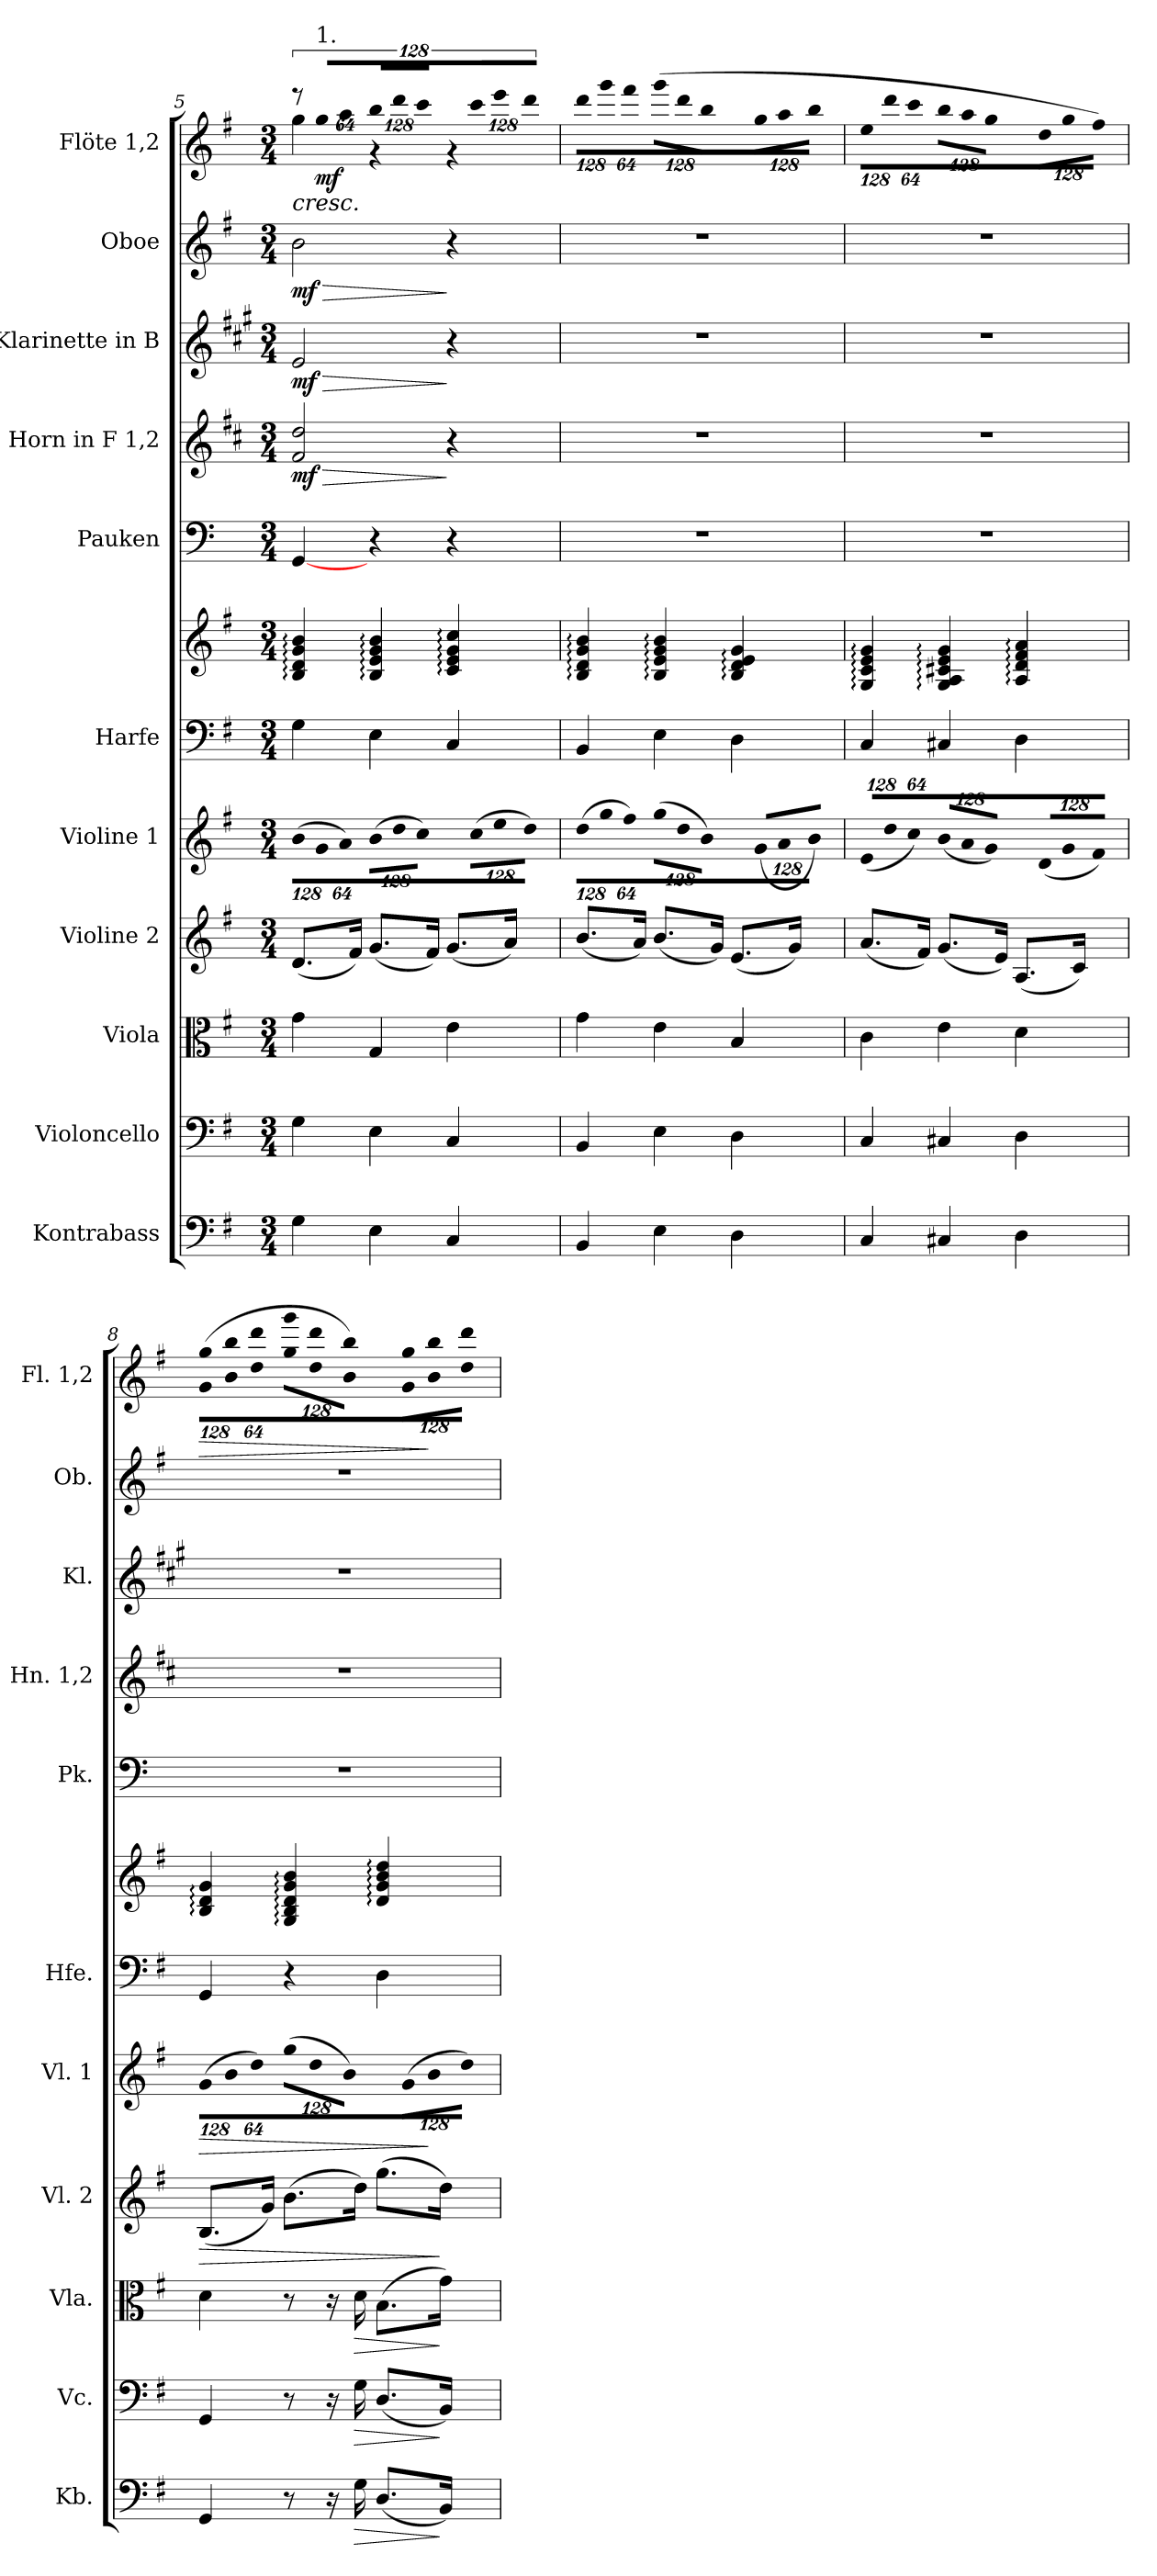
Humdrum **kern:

**kern	**dynam	**kern	**dynam	**kern	**dynam	**kern	**dynam	**kern	**dynam	**kern	**kern	**kern	**kern	**dynam	**kern	**dynam	**kern	**dynam	**kern	**dynam
*part11	*part11	*part10	*part10	*part9	*part9	*part8	*part8	*part7	*part7	*part6	*part6	*part5	*part4	*part4	*part3	*part3	*part2	*part2	*part1	*part1
*staff12	*staff12	*staff11	*staff11	*staff10	*staff10	*staff9	*staff9	*staff8	*staff8	*staff7	*staff6	*staff5	*staff4	*staff4	*staff3	*staff3	*staff2	*staff2	*staff1	*staff1
*I"Kontrabass	*	*I"Violoncello	*	*I"Viola	*	*I"Violine 2	*	*I"Violine 1	*	*I"Harfe	*	*I"Pauken	*I"Horn in F 1,2	*	*I"Klarinette in B	*	*I"Oboe	*	*I"Flöte 1,2	*
*I'Kb.	*	*I'Vc.	*	*I'Vla.	*	*I'Vl. 2	*	*I'Vl. 1	*	*I'Hfe.	*	*I'Pk.	*I'Hn. 1,2	*	*I'Kl.	*	*I'Ob.	*	*I'Fl. 1,2	*
*clefF4	*	*clefF4	*	*clefC3	*	*clefG2	*	*clefG2	*	*clefF4	*clefG2	*clefF4	*clefG2	*	*clefG2	*	*clefG2	*	*clefG2	*
*ITrd7c12	*	*	*	*	*	*	*	*	*	*	*	*	*ITrd4c7	*	*ITrd1c2	*	*	*	*	*
*k[f#]	*	*k[f#]	*	*k[f#]	*	*k[f#]	*	*k[f#]	*	*k[f#]	*k[f#]	*k[]	*k[f#]	*	*k[f#]	*	*k[f#]	*	*k[f#]	*
*G:	*	*G:	*	*G:	*	*G:	*	*G:	*	*G:	*G:	*C:	*G:	*	*G:	*	*G:	*	*G:	*
*M3/4	*	*M3/4	*	*M3/4	*	*M3/4	*	*M3/4	*	*M3/4	*M3/4	*M3/4	*M3/4	*	*M3/4	*	*M3/4	*	*M3/4	*
*	*	*	*	*	*	*	*	*Xbrackettup	*	*	*	*	*	*	*	*	*	*	*	*
=5	=5	=5	=5	=5	=5	=5	=5	=5	=5	=5	=5	=5	=5	=5	=5	=5	=5	=5	=5	=5
!	!	!	!	!	!	!	!	!LO:N:vis=8	!	!	!	!	!	!LO:HP:b	!	!LO:HP:b	!	!LO:HP:b	!LO:N:vis=8	!LO:HP:b
*	*	*	*	*	*	*	*	*	*	*	*	*	*	*	*	*	*	*	*^	*
4GGi\	.	4Gi\	.	4gi\	.	(8.di/L	.	(1024%85bi/L	.	4Gi\	4Bi/: 4di: 4gi: 4bi:	[4GGi/	2Bi/ 2gi	> mf	2di/	> mf	2bi\	> mf	1024%85r	4ggi\)	<
!	!	!	!	!	!	!	!	!	!	!	!	!	!	!	!	!	!	!	!LO:TX:a:t=1.	!	!
!	!	!	!	!	!	!	!	!LO:N:vis=8	!	!	!	!	!	!	!	!	!	!	!LO:N:vis=8	!	!
.	.	.	.	.	.	.	.	1024%85gi/	.	.	.	.	.	.	.	.	.	.	1024%85ggi/L	.	mf
!	!	!	!	!	!	!	!	!LO:N:vis=8	!	!	!	!	!	!	!	!	!	!	!LO:N:vis=8	!	!
.	.	.	.	.	.	.	.	512%43ai/J)	.	.	.	.	.	.	.	.	.	.	512%43aai/J	.	.
.	.	.	.	.	.	16f#i/Jk)	.	.	.	.	.	.	.	.	.	.	.	.	.	.	.
!	!	!	!	!	!	!	!	!LO:N:vis=8	!	!	!	!	!	!	!	!	!	!	!	!	!
*	*	*	*	*	*	*	*	*	*	*	*	*	*	*	*	*	*	*	*Xbrackettup	*	*
!	!	!	!	!	!	!	!	!	!	!	!	!	!	!	!	!	!	!	!LO:N:vis=8	!	!
4EEi\	.	4Ei\	.	4Gi/	.	(8.gi/L	.	(1024%85bi\L	.	4Ei\	4Bi/: 4ei: 4gi: 4bi:	4r	.	.	.	.	.	.	(1024%85bbi/L	4r	.
!	!	!	!	!	!	!	!	!LO:N:vis=8	!	!	!	!	!	!	!	!	!	!	!LO:N:vis=8	!	!
.	.	.	.	.	.	.	.	1024%85ddi\	.	.	.	.	.	.	.	.	.	.	1024%85dddi/	.	.
!	!	!	!	!	!	!	!	!LO:N:vis=8	!	!	!	!	!	!	!	!	!	!	!LO:N:vis=8	!	!
.	.	.	.	.	.	.	.	512%43cci\J)	.	.	.	.	.	.	.	.	.	.	512%43ccci/J	.	.
.	.	.	.	.	.	16f#i/Jk)	.	.	.	.	.	.	.	.	.	.	.	.	.	.	.
!	!	!	!	!	!	!	!	!LO:N:vis=8	!	!	!	!	!	!	!	!	!	!	!LO:N:vis=8	!	!
4CCi/	.	4Ci/	.	4ei\	.	(8.gi/L	.	(1024%85cci\L	.	4Ci/	4ci/: 4ei: 4gi: 4cci:	4r	4r	]	4r	]	4r	]	1024%85ccci/L	4r	[
!	!	!	!	!	!	!	!	!LO:N:vis=8	!	!	!	!	!	!	!	!	!	!	!LO:N:vis=8	!	!
.	.	.	.	.	.	.	.	1024%85eei\	.	.	.	.	.	.	.	.	.	.	1024%85eeei/	.	.
!	!	!	!	!	!	!	!	!LO:N:vis=8	!	!	!	!	!	!	!	!	!	!	!LO:N:vis=8	!	!
.	.	.	.	.	.	.	.	512%43ddi\J)	.	.	.	.	.	.	.	.	.	.	512%43dddi/J	.	.
.	.	.	.	.	.	16ai/Jk)	.	.	.	.	.	.	.	.	.	.	.	.	.	.	.
*	*	*	*	*	*	*	*	*	*	*	*	*	*	*	*	*	*	*	*v	*v	*
=6	=6	=6	=6	=6	=6	=6	=6	=6	=6	=6	=6	=6	=6	=6	=6	=6	=6	=6	=6	=6
!	!	!	!	!	!	!	!	!LO:N:vis=8	!	!	!	!LO:N:vis=1	!LO:N:vis=1	!	!LO:N:vis=1	!	!LO:N:vis=1	!	!LO:N:vis=8	!
4BBBi/	.	4BBi/	.	4gi\	.	(8.bi/L	.	(1024%85ddi\L	.	4BBi/	4Bi/: 4di: 4gi: 4bi:	2.r	2.r	.	2.r	.	2.r	.	1024%85dddi\L	.
!	!	!	!	!	!	!	!	!LO:N:vis=8	!	!	!	!	!	!	!	!	!	!	!LO:N:vis=8	!
.	.	.	.	.	.	.	.	1024%85ggi\	.	.	.	.	.	.	.	.	.	.	1024%85gggi\	.
!	!	!	!	!	!	!	!	!LO:N:vis=8	!	!	!	!	!	!	!	!	!	!	!LO:N:vis=8	!
.	.	.	.	.	.	.	.	512%43ff#i\J)	.	.	.	.	.	.	.	.	.	.	(512%43fff#i\J	.
.	.	.	.	.	.	16ai/Jk)	.	.	.	.	.	.	.	.	.	.	.	.	.	.
!	!	!	!	!	!	!	!	!LO:N:vis=8	!	!	!	!	!	!	!	!	!	!	!LO:N:vis=8	!
4EEi\	.	4Ei\	.	4ei\	.	(8.bi/L	.	(1024%85ggi\L	.	4Ei\	4Bi/: 4ei: 4gi: 4bi:	.	.	.	.	.	.	.	(1024%85gggi\L	.
!	!	!	!	!	!	!	!	!LO:N:vis=8	!	!	!	!	!	!	!	!	!	!	!LO:N:vis=8	!
.	.	.	.	.	.	.	.	1024%85ddi\	.	.	.	.	.	.	.	.	.	.	1024%85dddi\	.
!	!	!	!	!	!	!	!	!LO:N:vis=8	!	!	!	!	!	!	!	!	!	!	!LO:N:vis=8	!
.	.	.	.	.	.	.	.	512%43bi\J)	.	.	.	.	.	.	.	.	.	.	512%43bbi\J	.
.	.	.	.	.	.	16gi/Jk)	.	.	.	.	.	.	.	.	.	.	.	.	.	.
!	!	!	!	!	!	!	!	!LO:N:vis=8	!	!	!	!	!	!	!	!	!	!	!LO:N:vis=8	!
4DDi\	.	4Di\	.	4Bi/	.	(8.ei/L	.	(1024%85gi/L	.	4Di\	4Bi/: 4di: 4ei: 4gi:	.	.	.	.	.	.	.	1024%85ggi\L	.
!	!	!	!	!	!	!	!	!LO:N:vis=8	!	!	!	!	!	!	!	!	!	!	!LO:N:vis=8	!
.	.	.	.	.	.	.	.	1024%85ai/	.	.	.	.	.	.	.	.	.	.	1024%85aai\	.
!	!	!	!	!	!	!	!	!LO:N:vis=8	!	!	!	!	!	!	!	!	!	!	!LO:N:vis=8	!
.	.	.	.	.	.	.	.	512%43bi/J)	.	.	.	.	.	.	.	.	.	.	512%43bbi\J	.
.	.	.	.	.	.	16gi/Jk)	.	.	.	.	.	.	.	.	.	.	.	.	.	.
=7	=7	=7	=7	=7	=7	=7	=7	=7	=7	=7	=7	=7	=7	=7	=7	=7	=7	=7	=7	=7
!	!	!	!	!	!	!	!	!LO:N:vis=8	!	!	!	!LO:N:vis=1	!LO:N:vis=1	!	!LO:N:vis=1	!	!LO:N:vis=1	!	!LO:N:vis=8	!
4CCi/	.	4Ci/	.	4ci\	.	(8.ai/L	.	(1024%85ei/L	.	4Ci/	4Gi/: 4ci: 4ei: 4gi:	2.r	2.r	.	2.r	.	2.r	.	1024%85eei\L	.
!	!	!	!	!	!	!	!	!LO:N:vis=8	!	!	!	!	!	!	!	!	!	!	!LO:N:vis=8	!
.	.	.	.	.	.	.	.	1024%85ddi/	.	.	.	.	.	.	.	.	.	.	1024%85dddi\	.
!	!	!	!	!	!	!	!	!LO:N:vis=8	!	!	!	!	!	!	!	!	!	!	!LO:N:vis=8	!
.	.	.	.	.	.	.	.	512%43cci/J)	.	.	.	.	.	.	.	.	.	.	512%43ccci\J	.
.	.	.	.	.	.	16f#i/Jk)	.	.	.	.	.	.	.	.	.	.	.	.	.	.
!	!	!	!	!	!	!	!	!LO:N:vis=8	!	!	!	!	!	!	!	!	!	!	!LO:N:vis=8	!
4CC#Xi/	.	4C#Xi/	.	4ei\	.	(8.gi/L	.	(1024%85bi/L	.	4C#Xi/	4Gi/: 4Ai: 4c#Xi: 4ei: 4gi:	.	.	.	.	.	.	.	1024%85bbi\L	.
!	!	!	!	!	!	!	!	!LO:N:vis=8	!	!	!	!	!	!	!	!	!	!	!LO:N:vis=8	!
.	.	.	.	.	.	.	.	1024%85ai/	.	.	.	.	.	.	.	.	.	.	1024%85aai\	.
!	!	!	!	!	!	!	!	!LO:N:vis=8	!	!	!	!	!	!	!	!	!	!	!LO:N:vis=8	!
.	.	.	.	.	.	.	.	512%43gi/J)	.	.	.	.	.	.	.	.	.	.	512%43ggi\J	.
.	.	.	.	.	.	16ei/Jk)	.	.	.	.	.	.	.	.	.	.	.	.	.	.
!	!	!	!	!	!	!	!	!LO:N:vis=8	!	!	!	!	!	!	!	!	!	!	!LO:N:vis=8	!
4DDi\	.	4Di\	.	4di\	.	(8.Ai/L	.	(1024%85di/L	.	4Di\	4Ai/: 4di: 4f#i: 4ai:	.	.	.	.	.	.	.	1024%85ddi\L	.
!	!	!	!	!	!	!	!	!LO:N:vis=8	!	!	!	!	!	!	!	!	!	!	!LO:N:vis=8	!
.	.	.	.	.	.	.	.	1024%85gi/	.	.	.	.	.	.	.	.	.	.	1024%85ggi\	.
!	!	!	!	!	!	!	!	!LO:N:vis=8	!	!	!	!	!	!	!	!	!	!	!LO:N:vis=8	!
.	.	.	.	.	.	.	.	512%43f#i/J)	.	.	.	.	.	.	.	.	.	.	512%43ff#i\J)	.
.	.	.	.	.	.	16ci/Jk)	.	.	.	.	.	.	.	.	.	.	.	.	.	.
=8	=8	=8	=8	=8	=8	=8	=8	=8	=8	=8	=8	=8	=8	=8	=8	=8	=8	=8	=8	=8
!	!	!	!	!	!	!	!LO:HP:b	!LO:N:vis=8	!LO:HP:b	!	!	!LO:N:vis=1	!LO:N:vis=1	!	!LO:N:vis=1	!	!LO:N:vis=1	!	!LO:N:vis=8	!LO:HP:b
4GGGi/	.	4GGi/	.	4di\	.	(8.Bi/L	>	(1024%85gi\L	>	4GGi/	4Bi/: 4di: 4gi:	2.r	2.r	.	2.r	.	2.r	.	(1024%85gi\ 1024%85ggiL	>
!	!	!	!	!	!	!	!	!LO:N:vis=8	!	!	!	!	!	!	!	!	!	!	!LO:N:vis=8	!
.	.	.	.	.	.	.	.	1024%85bi\	.	.	.	.	.	.	.	.	.	.	1024%85bi\ 1024%85bbi	.
!	!	!	!	!	!	!	!	!LO:N:vis=8	!	!	!	!	!	!	!	!	!	!	!LO:N:vis=8	!
.	.	.	.	.	.	.	.	512%43ddi\J)	.	.	.	.	.	.	.	.	.	.	512%43ddi\ 512%43dddiJ	.
.	.	.	.	.	.	16gi/Jk)	.	.	.	.	.	.	.	.	.	.	.	.	.	.
!	!	!	!	!	!	!	!	!LO:N:vis=8	!	!	!	!	!	!	!	!	!	!	!LO:N:vis=8	!
8r	.	8r	.	8r	.	(8.bi\L	.	(1024%85ggi\L	.	4r	4Gi/: 4Bi: 4di: 4gi: 4bi:	.	.	.	.	.	.	.	1024%85ggi\ 1024%85gggiL	.
!	!	!	!	!	!	!	!	!LO:N:vis=8	!	!	!	!	!	!	!	!	!	!	!LO:N:vis=8	!
.	.	.	.	.	.	.	.	1024%85ddi\	.	.	.	.	.	.	.	.	.	.	1024%85ddi\ 1024%85dddi	.
16r	.	16r	.	16r	.	.	.	.	.	.	.	.	.	.	.	.	.	.	.	.
!	!	!	!	!	!	!	!	!LO:N:vis=8	!	!	!	!	!	!	!	!	!	!	!LO:N:vis=8	!
.	.	.	.	.	.	.	.	512%43bi\J)	.	.	.	.	.	.	.	.	.	.	512%43bi\ 512%43bbiJ)	.
!	!LO:HP:b	!	!LO:HP:b	!	!LO:HP:b	!	!	!	!	!	!	!	!	!	!	!	!	!	!	!
16GGi\	>	16Gi\	>	16di\	>	16ddi\Jk)	.	.	.	.	.	.	.	.	.	.	.	.	.	.
!	!	!	!	!	!	!	!	!LO:N:vis=8	!	!	!	!	!	!	!	!	!	!	!LO:N:vis=8	!
(8.DDi/L	.	(8.Di/L	.	(8.Bi\L	.	(8.ggi\L	.	(1024%85gi\L	.	4Di\	4di/: 4gi: 4bi: 4ddi:	.	.	.	.	.	.	.	1024%85gi\ 1024%85ggiL	.
!	!	!	!	!	!	!	!	!LO:N:vis=8	!	!	!	!	!	!	!	!	!	!	!LO:N:vis=8	!
.	.	.	.	.	.	.	.	1024%85bi\	.	.	.	.	.	.	.	.	.	.	1024%85bi\ 1024%85bbi	.
!	!	!	!	!	!	!	!	!LO:N:vis=8	!	!	!	!	!	!	!	!	!	!	!LO:N:vis=8	!
.	.	.	.	.	.	.	.	512%43ddi\J)	]	.	.	.	.	.	.	.	.	.	512%43ddi\ 512%43dddiJ	]
16BBBi/Jk)	]	16BBi/Jk)	]	16gi\Jk)	]	16ddi\Jk)	]	.	.	.	.	.	.	.	.	.	.	.	.	.
=	=	=	=	=	=	=	=	=	=	=	=	=	=	=	=	=	=	=	=	=
*-	*-	*-	*-	*-	*-	*-	*-	*-	*-	*-	*-	*-	*-	*-	*-	*-	*-	*-	*-	*-
